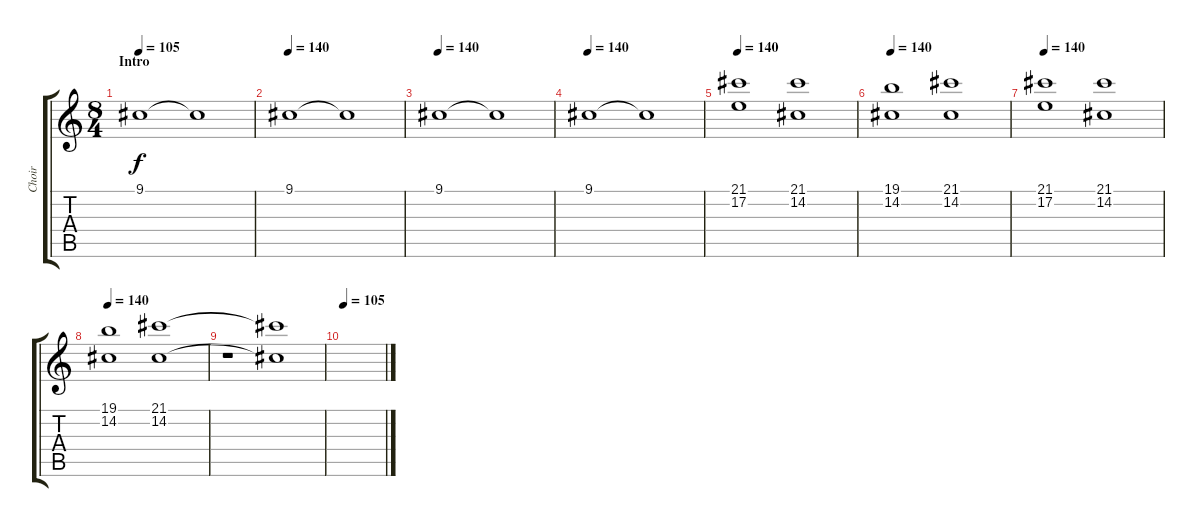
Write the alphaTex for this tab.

\track ("Choir" "Choir") {instrument choiraahs}
\staff {score tabs}
\tuning (E4 B3 G3 D3 A2 E2) {hide}
\ts (8 4)
\section ("" "Intro")
\tempo 105
\tempo 140
\tempo 105
\clef g2
\ks c
9.1.1{dy f volume 2 instrument choiraahs} 9.1{t}.1{volume 3} |
\tempo 140
9.1.1{volume 4} 9.1{t}.1{volume 5} |
\tempo 140
9.1.1{volume 7} 9.1{t}.1{volume 8} |
\tempo 140
9.1.1{volume 9} 9.1{t}.1{volume 10} |
\tempo 140
(21.1 17.2).1{volume 8} (21.1 14.2).1 |
\tempo 140
(19.1 14.2).1 (21.1 14.2).1 |
\tempo 140
(21.1 17.2).1{volume 8} (21.1 14.2).1 |
\tempo 140
(19.1 14.2).1 (21.1 14.2).1 |
r.1 (21.1{t} 14.2{t}).1 |
\tempo 105
